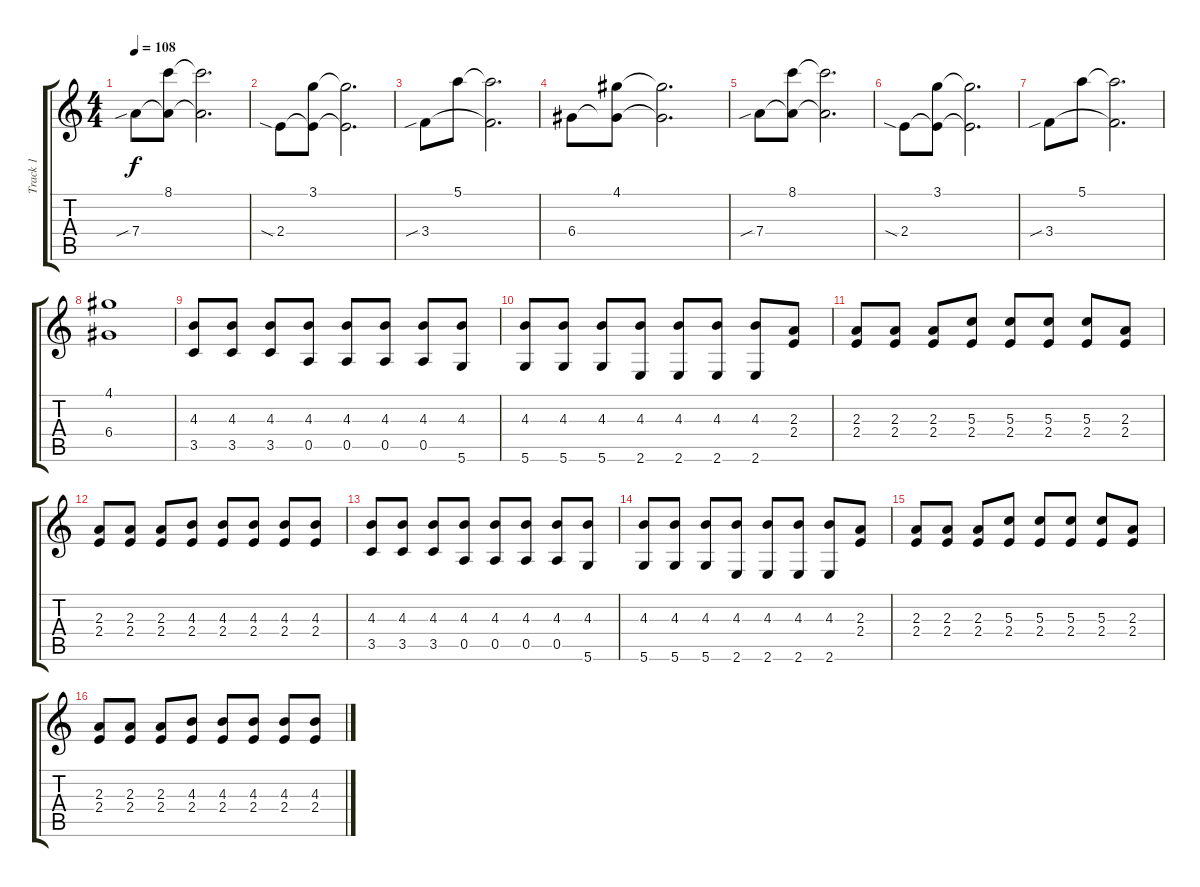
\track ("Track 1" "Track 1") {instrument electricguitarclean}
\staff {score tabs}
\tuning (E4 B3 G3 D3 A2 D2) {hide}
\ts (4 4)
\tempo 108
\clef g2
\ks c
7.4{sib}.8{dy f} (8.1 7.4{t}).8 (8.1{t} 7.4{t}).2{d} |
2.4{sia}.8 (3.1 2.4{t}).8 (3.1{t} 2.4{t}).2{d} |
3.4{sib}.8 5.1.8 (5.1{t} 3.4{t}).2{d} |
6.4.8 (4.1 6.4{t}).8 (4.1{t} 6.4{t}).2{d} |
7.4{sib}.8 (8.1 7.4{t}).8 (8.1{t} 7.4{t}).2{d} |
2.4{sia}.8 (3.1 2.4{t}).8 (3.1{t} 2.4{t}).2{d} |
3.4{sib}.8 5.1.8 (5.1{t} 3.4{t}).2{d} |
(4.1 6.4).1 |
(4.3 3.5).8 (4.3 3.5).8 (4.3 3.5).8 (4.3 0.5).8 (4.3 0.5).8 (4.3 0.5).8 (4.3 0.5).8 (4.3 5.6).8 |
(4.3 5.6).8 (4.3 5.6).8 (4.3 5.6).8 (4.3 2.6).8 (4.3 2.6).8 (4.3 2.6).8 (4.3 2.6).8 (2.3 2.4).8 |
(2.3 2.4).8 (2.3 2.4).8 (2.3 2.4).8 (5.3 2.4).8 (5.3 2.4).8 (5.3 2.4).8 (5.3 2.4).8 (2.3 2.4).8 |
(2.3 2.4).8 (2.3 2.4).8 (2.3 2.4).8 (4.3 2.4).8 (4.3 2.4).8 (4.3 2.4).8 (4.3 2.4).8 (4.3 2.4).8 |
(4.3 3.5).8 (4.3 3.5).8 (4.3 3.5).8 (4.3 0.5).8 (4.3 0.5).8 (4.3 0.5).8 (4.3 0.5).8 (4.3 5.6).8 |
(4.3 5.6).8 (4.3 5.6).8 (4.3 5.6).8 (4.3 2.6).8 (4.3 2.6).8 (4.3 2.6).8 (4.3 2.6).8 (2.3 2.4).8 |
(2.3 2.4).8 (2.3 2.4).8 (2.3 2.4).8 (5.3 2.4).8 (5.3 2.4).8 (5.3 2.4).8 (5.3 2.4).8 (2.3 2.4).8 |
(2.3 2.4).8 (2.3 2.4).8 (2.3 2.4).8 (4.3 2.4).8 (4.3 2.4).8 (4.3 2.4).8 (4.3 2.4).8 (4.3 2.4).8
